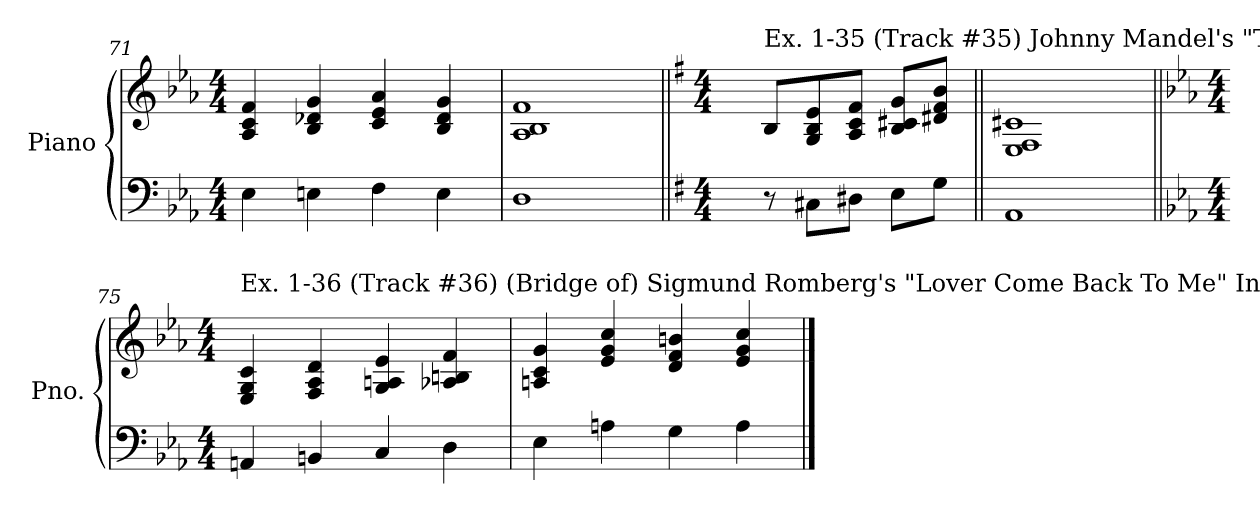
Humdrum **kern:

**kern	**kern
*part1	*part1
*staff2	*staff1
*I"Piano	*
*I'Pno.	*
*clefF4	*clefG2
*k[b-e-a-]	*k[b-e-a-]
*M4/4	*M4/4
=71	=71
4E-\	4A-/ 4c/ 4f/
4En\	4B-/ 4d-X/ 4g/
4F\	4c/ 4e-/ 4a-/
4E\	4B-/ 4d-/ 4g/
=72	=72
1D	1A- 1B- 1f
!!LO:LB:g=z
=73||	=73||
*k[f#]	*k[f#]
*M4/4	*M4/4
8ryy	8ryy
!	!LO:TX:a:t=Ex. 1-35 (Track #35) Johnny Mandel's "The Shadow Of Your Smile" In Drop 2
8r	8B/L
8C#X\L	8G/ 8B/ 8e/
8D#X\J	8A/ 8c/ 8f#/J
8E\L	8B/ 8c#X/ 8g/L
8G\J	8d#X/ 8f#/ 8b/J
=74||	=74||
1AA	1E 1F# 1c#X
!!LO:PB:g=z
=75||	=75||
*k[b-e-a-]	*k[b-e-a-]
*M4/4	*M4/4
!	!LO:TX:a:t=Ex. 1-36 (Track #36) (Bridge of) Sigmund Romberg's "Lover Come Back To Me" In Drop 2
4AAn/	4E-/ 4G/ 4c/
4BBn/	4F/ 4A-/ 4d/
4C/	4G/ 4An/ 4e-/
4D\	4A-X/ 4Bn/ 4f/
=76	=76
4E-\	4An/ 4c/ 4g/
4An\	4e-/ 4g/ 4cc/
4G\	4d/ 4f/ 4bn/
4A\	4e-/ 4g/ 4cc/
==	==
*-	*-
